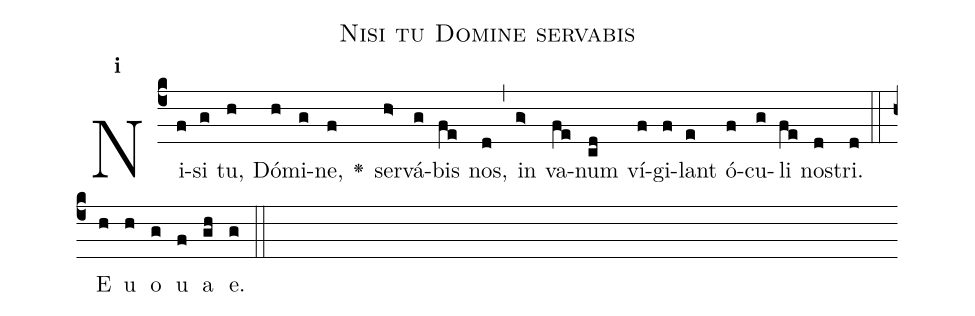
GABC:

name:Nisi tu Domine servabis;
office-part:Antiphona;
mode:1;
%%
initial-style: 1;
name: Nisi tu Domine servabis;
book: Antiphonae & Responsoria/Tomus III, p. 80;
occasion: Psalterium Hebdomada III Feria IV;
office-part: Vesperae Ant 2;
user-notes: ;
commentary: ;
annotation: 1g;
centering-scheme: english;
fontsize: 12;
font: OFLSortsMillGoudy;
height: 11;
width: 4.5;
%%
(c4)Ni(f)si(g) tu,(h) Dó(h)mi(g)ne,(f) <v>\greheightstar</v>() ser(h>)vá(g)bis(fe) nos,(d) (,) in(g>) va(fe)num(cd) ví(f)gi(f)lant(e) ó(f)cu(g)li(fe) no(d)stri.(d) (::)
E(h) u(h) o(g) u(f) a(gh) e.(g) (::)
